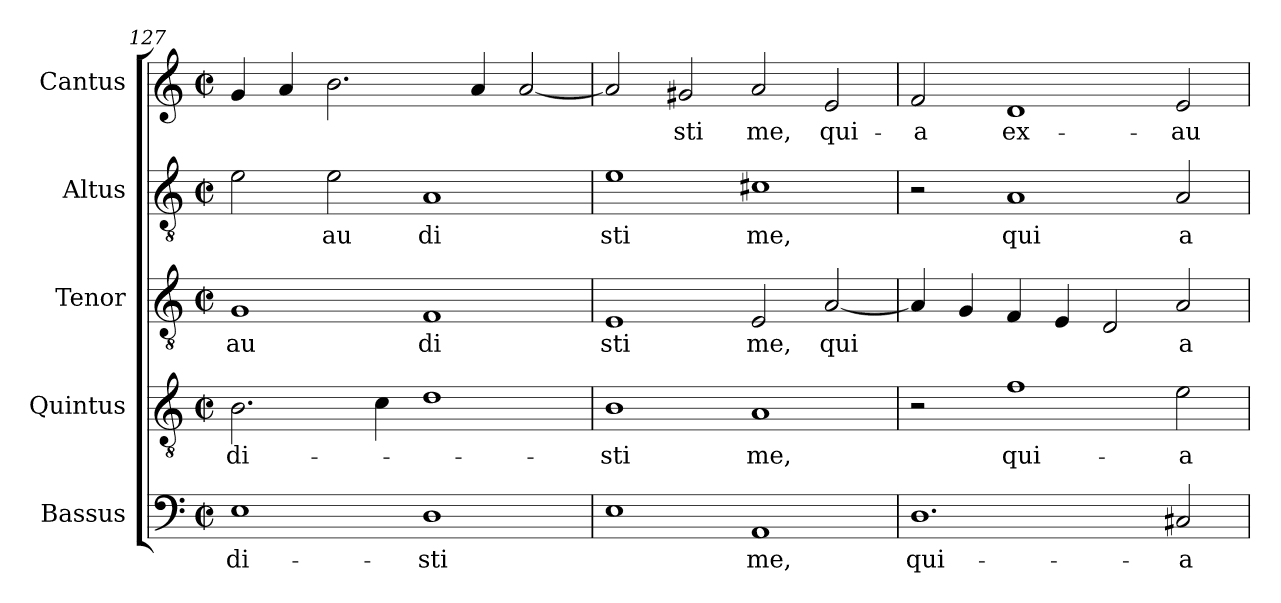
**kern	**text	**kern	**text	**kern	**text	**kern	**text	**kern	**text
*part5	*part5	*part4	*part4	*part3	*part3	*part2	*part2	*part1	*part1
*staff5	*staff5	*staff4	*staff4	*staff3	*staff3	*staff2	*staff2	*staff1	*staff1
*I"Bassus	*	*I"Quintus	*	*I"Tenor	*	*I"Altus	*	*I"Cantus	*
*clefF4	*	*clefGv2	*	*clefGv2	*	*clefGv2	*	*clefG2	*
*M2/2	*	*M2/2	*	*M2/2	*	*M2/2	*	*M2/2	*
*met(c|)	*	*met(c|)	*	*met(c|)	*	*met(c|)	*	*met(c|)	*
=127	=127	=127	=127	=127	=127	=127	=127	=127	=127
!	!LO:LY:b:cj	!	!LO:LY:b:cj	!	!LO:LY:b:cj	!	!	!	!
1E	-di-	2.B\	-di-	1G	au	2e\	.	4g/	.
.	.	.	.	.	.	.	.	4a/	.
!	!	!	!	!	!	!	!LO:LY:b:cj	!	!
.	.	.	.	.	.	2e\	au	2.b\	.
.	.	4c\	.	.	.	.	.	.	.
!	!LO:LY:b:cj	!	!	!	!LO:LY:b:cj	!	!LO:LY:b:cj	!	!
1D	-sti	1d	.	1F	di	1A	di	.	.
.	.	.	.	.	.	.	.	4a/	.
.	.	.	.	.	.	.	.	[<2a/	.
=128	=128	=128	=128	=128	=128	=128	=128	=128	=128
!	!	!	!LO:LY:b:cj	!	!LO:LY:b:cj	!	!LO:LY:b:cj	!	!
1E	.	1B	-sti	1E	sti	1e	sti	2a/]	.
!	!	!	!	!	!	!	!	!	!LO:LY:b:cj
.	.	.	.	.	.	.	.	2g#X/	-sti
!	!LO:LY:b:cj	!	!LO:LY:b:cj	!	!LO:LY:b:cj	!	!LO:LY:b:cj	!	!LO:LY:b:cj
1AA	me,	1A	me,	2E/	me,	1c#X	me,	2a/	me,
!	!	!	!	!	!LO:LY:b	!	!	!	!LO:LY:b:cj
.	.	.	.	[<2A/	qui	.	.	2e/	qui-
=129	=129	=129	=129	=129	=129	=129	=129	=129	=129
!	!LO:LY:b:cj	!	!	!	!	!	!	!	!LO:LY:b:cj
1.D	qui-	2r	.	4A/]	.	2r	.	2f/	-a
.	.	.	.	4G/	.	.	.	.	.
!	!	!	!LO:LY:b:cj	!	!	!	!LO:LY:b:cj	!	!LO:LY:b:cj
.	.	1f	qui-	4F/	.	1A	qui	1d	ex-
.	.	.	.	4E/	.	.	.	.	.
.	.	.	.	2D/	.	.	.	.	.
!	!LO:LY:b:cj	!	!LO:LY:b:cj	!	!LO:LY:b:cj	!	!LO:LY:b:cj	!	!LO:LY:b:cj
2C#X/	-a	2e\	-a	2A/	a	2A/	a	2e/	-au-
=	=	=	=	=	=	=	=	=	=
*-	*-	*-	*-	*-	*-	*-	*-	*-	*-
